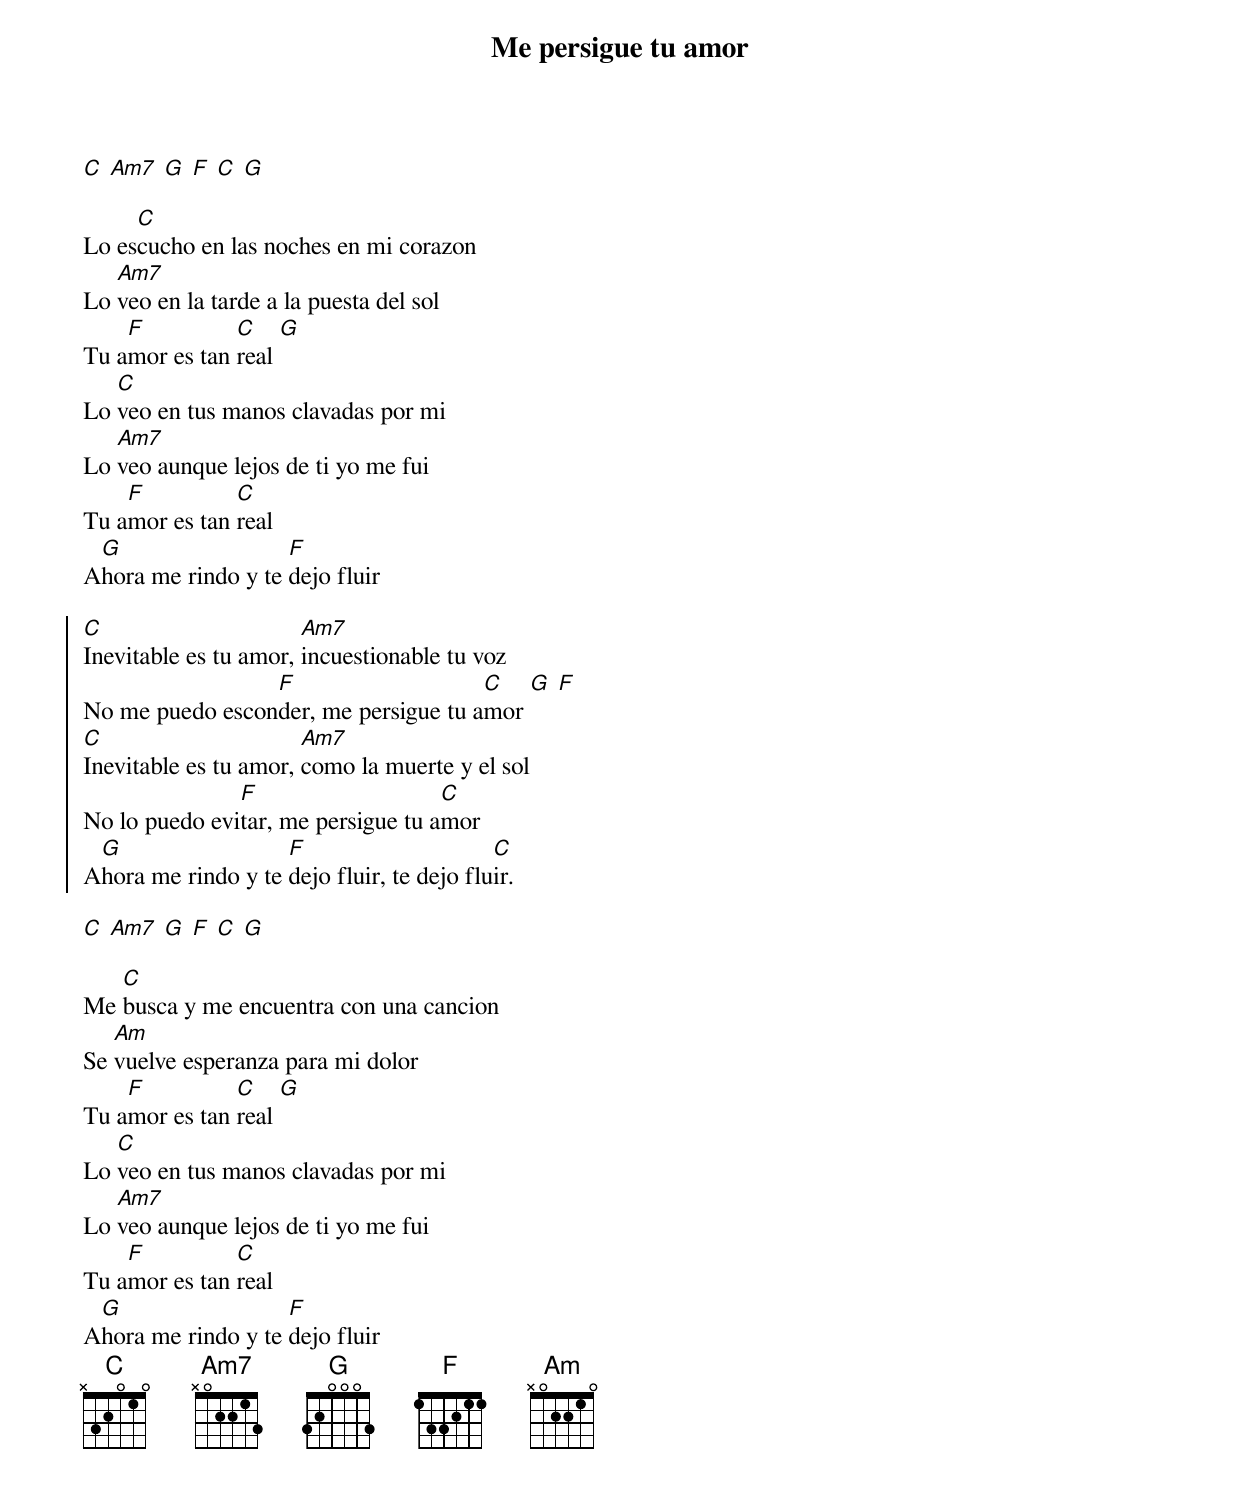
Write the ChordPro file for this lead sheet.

{title:Me persigue tu amor}
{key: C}

[C] [Am7] [G] [F] [C] [G]

Lo es[C]cucho en las noches en mi corazon
Lo [Am7]veo en la tarde a la puesta del sol
Tu a[F]mor es tan [C]real [G]
Lo [C]veo en tus manos clavadas por mi
Lo [Am7]veo aunque lejos de ti yo me fui
Tu a[F]mor es tan [C]real
A[G]hora me rindo y te [F]dejo fluir

{start_of_chorus}
[C]Inevitable es tu amor, [Am7]incuestionable tu voz
No me puedo escon[F]der, me persigue tu a[C]mor [G] [F]
[C]Inevitable es tu amor, [Am7]como la muerte y el sol
No lo puedo evi[F]tar, me persigue tu a[C]mor
A[G]hora me rindo y te [F]dejo fluir, te dejo flu[C]ir.
{end_of_chorus}

[C] [Am7] [G] [F] [C] [G]

Me [C]busca y me encuentra con una cancion
Se [Am]vuelve esperanza para mi dolor
Tu a[F]mor es tan [C]real [G]
Lo [C]veo en tus manos clavadas por mi
Lo [Am7]veo aunque lejos de ti yo me fui
Tu a[F]mor es tan [C]real
A[G]hora me rindo y te [F]dejo fluir
